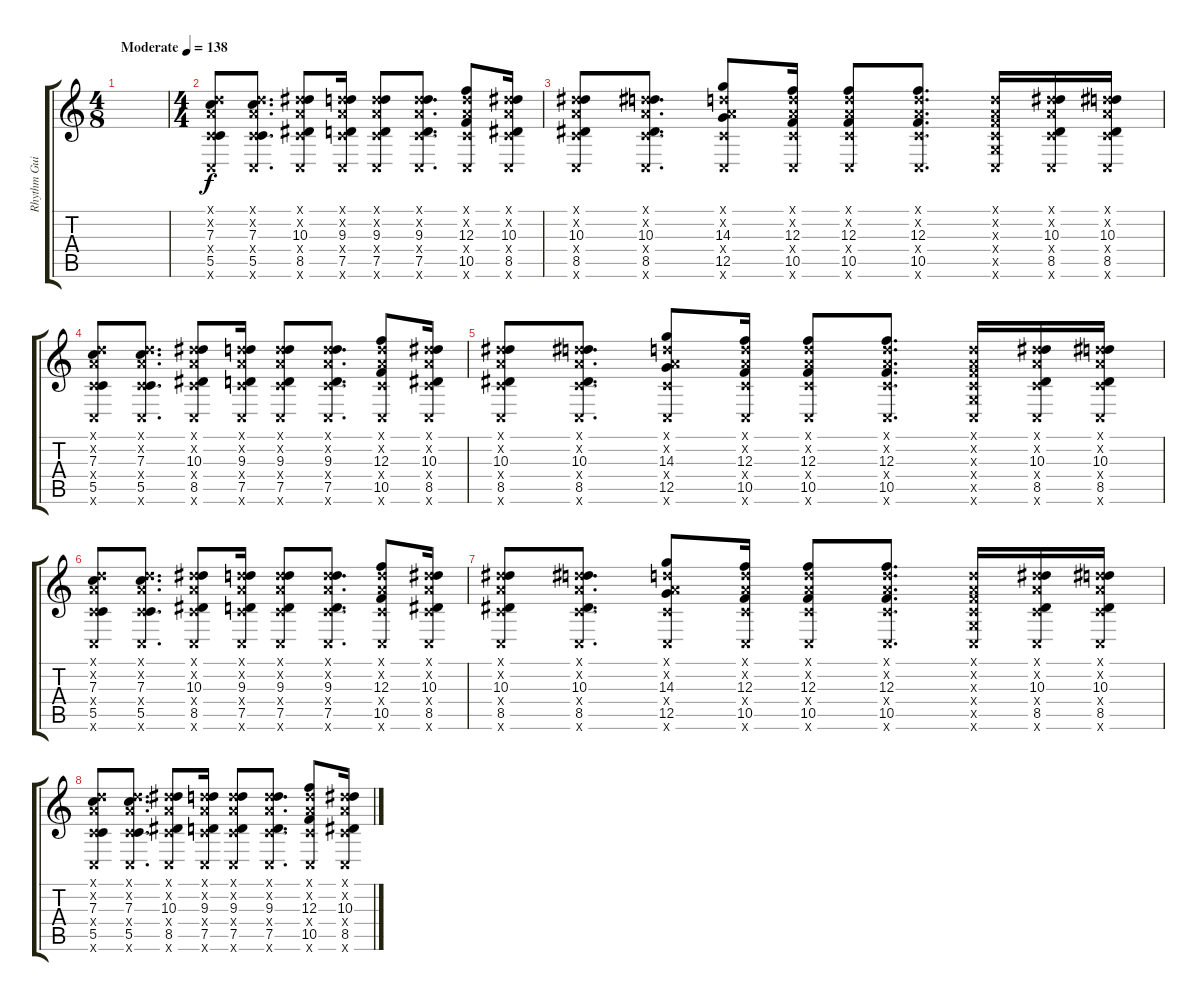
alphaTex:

\track ("Rhythm Guitar" "Rhythm Gui") {instrument distortionguitar}
\staff {score tabs}
\tuning (D4 A3 F3 C3 G2 C2) {hide}
\ts (4 8)
\tempo (138 "Moderate")
\clef g2
\ks c
|
\ts (4 4)
(0.1{x} 0.2{x} 7.3 0.4{x} 5.5 0.6{x}).8 (0.1{x} 0.2{x} 7.3 0.4{x} 5.5 0.6{x}).8{d} (0.1{x} 0.2{x} 10.3 0.4{x} 8.5 0.6{x}).8 (0.1{x} 0.2{x} 9.3 0.4{x} 7.5 0.6{x}).16 (0.1{x} 0.2{x} 9.3 0.4{x} 7.5 0.6{x}).8 (0.1{x} 0.2{x} 9.3 0.4{x} 7.5 0.6{x}).8{d} (0.1{x} 0.2{x} 12.3 0.4{x} 10.5 0.6{x}).8 (0.1{x} 0.2{x} 10.3 0.4{x} 8.5 0.6{x}).16 |
(0.1{x} 0.2{x} 10.3 0.4{x} 8.5 0.6{x}).8 (0.1{x} 0.2{x} 10.3 0.4{x} 8.5 0.6{x}).8{d} (0.1{x} 0.2{x} 14.3 0.4{x} 12.5 0.6{x}).8 (0.1{x} 0.2{x} 12.3 0.4{x} 10.5 0.6{x}).16 (0.1{x} 0.2{x} 12.3 0.4{x} 10.5 0.6{x}).8 (0.1{x} 0.2{x} 12.3 0.4{x} 10.5 0.6{x}).8{d} (0.1{x} 0.2{x} 0.3{x} 0.4{x} 0.5{x} 0.6{x}).16 (0.1{x} 0.2{x} 10.3 0.4{x} 8.5 0.6{x}).16 (0.1{x} 0.2{x} 10.3 0.4{x} 8.5 0.6{x}).16 |
(0.1{x} 0.2{x} 7.3 0.4{x} 5.5 0.6{x}).8 (0.1{x} 0.2{x} 7.3 0.4{x} 5.5 0.6{x}).8{d} (0.1{x} 0.2{x} 10.3 0.4{x} 8.5 0.6{x}).8 (0.1{x} 0.2{x} 9.3 0.4{x} 7.5 0.6{x}).16 (0.1{x} 0.2{x} 9.3 0.4{x} 7.5 0.6{x}).8 (0.1{x} 0.2{x} 9.3 0.4{x} 7.5 0.6{x}).8{d} (0.1{x} 0.2{x} 12.3 0.4{x} 10.5 0.6{x}).8 (0.1{x} 0.2{x} 10.3 0.4{x} 8.5 0.6{x}).16 |
(0.1{x} 0.2{x} 10.3 0.4{x} 8.5 0.6{x}).8 (0.1{x} 0.2{x} 10.3 0.4{x} 8.5 0.6{x}).8{d} (0.1{x} 0.2{x} 14.3 0.4{x} 12.5 0.6{x}).8 (0.1{x} 0.2{x} 12.3 0.4{x} 10.5 0.6{x}).16 (0.1{x} 0.2{x} 12.3 0.4{x} 10.5 0.6{x}).8 (0.1{x} 0.2{x} 12.3 0.4{x} 10.5 0.6{x}).8{d} (0.1{x} 0.2{x} 0.3{x} 0.4{x} 0.5{x} 0.6{x}).16 (0.1{x} 0.2{x} 10.3 0.4{x} 8.5 0.6{x}).16 (0.1{x} 0.2{x} 10.3 0.4{x} 8.5 0.6{x}).16 |
(0.1{x} 0.2{x} 7.3 0.4{x} 5.5 0.6{x}).8 (0.1{x} 0.2{x} 7.3 0.4{x} 5.5 0.6{x}).8{d} (0.1{x} 0.2{x} 10.3 0.4{x} 8.5 0.6{x}).8 (0.1{x} 0.2{x} 9.3 0.4{x} 7.5 0.6{x}).16 (0.1{x} 0.2{x} 9.3 0.4{x} 7.5 0.6{x}).8 (0.1{x} 0.2{x} 9.3 0.4{x} 7.5 0.6{x}).8{d} (0.1{x} 0.2{x} 12.3 0.4{x} 10.5 0.6{x}).8 (0.1{x} 0.2{x} 10.3 0.4{x} 8.5 0.6{x}).16 |
(0.1{x} 0.2{x} 10.3 0.4{x} 8.5 0.6{x}).8 (0.1{x} 0.2{x} 10.3 0.4{x} 8.5 0.6{x}).8{d} (0.1{x} 0.2{x} 14.3 0.4{x} 12.5 0.6{x}).8 (0.1{x} 0.2{x} 12.3 0.4{x} 10.5 0.6{x}).16 (0.1{x} 0.2{x} 12.3 0.4{x} 10.5 0.6{x}).8 (0.1{x} 0.2{x} 12.3 0.4{x} 10.5 0.6{x}).8{d} (0.1{x} 0.2{x} 0.3{x} 0.4{x} 0.5{x} 0.6{x}).16 (0.1{x} 0.2{x} 10.3 0.4{x} 8.5 0.6{x}).16 (0.1{x} 0.2{x} 10.3 0.4{x} 8.5 0.6{x}).16 |
(0.1{x} 0.2{x} 7.3 0.4{x} 5.5 0.6{x}).8 (0.1{x} 0.2{x} 7.3 0.4{x} 5.5 0.6{x}).8{d} (0.1{x} 0.2{x} 10.3 0.4{x} 8.5 0.6{x}).8 (0.1{x} 0.2{x} 9.3 0.4{x} 7.5 0.6{x}).16 (0.1{x} 0.2{x} 9.3 0.4{x} 7.5 0.6{x}).8 (0.1{x} 0.2{x} 9.3 0.4{x} 7.5 0.6{x}).8{d} (0.1{x} 0.2{x} 12.3 0.4{x} 10.5 0.6{x}).8 (0.1{x} 0.2{x} 10.3 0.4{x} 8.5 0.6{x}).16
